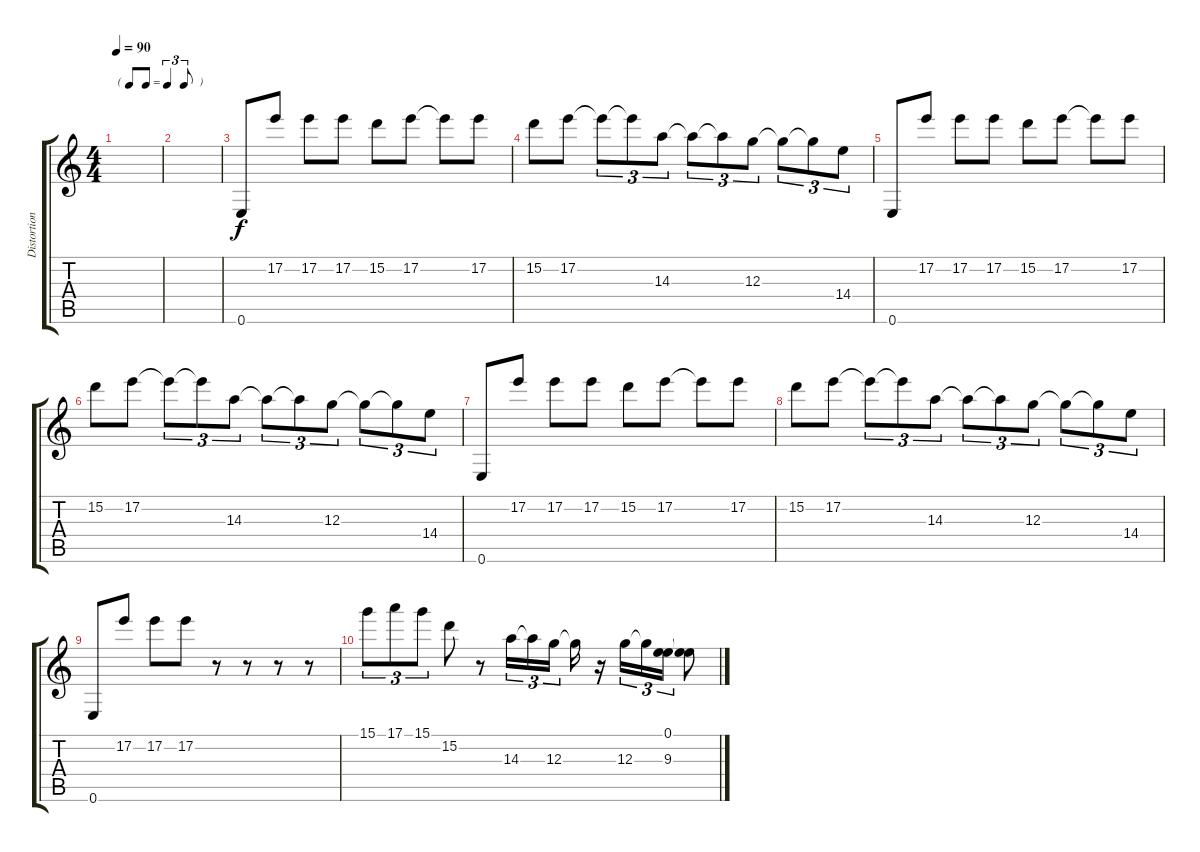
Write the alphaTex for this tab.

\track ("Distortion Guitar #1" "Distortion") {instrument distortionguitar}
\staff {score tabs}
\tuning (E4 B3 G3 D3 A2 E2) {hide}
\ts (4 4)
\tf triplet8th
\tempo 90
\clef g2
\ks c
|
|
0.6.8 17.2.8 17.2.8 17.2.8 15.2.8 17.2.8 17.2{t}.8 17.2.8 |
15.2.8 17.2.8 17.2{t}.8{tu (3 2)} 17.2{t}.8{tu (3 2)} 14.3.8{tu (3 2)} 14.3{t}.8{tu (3 2)} 14.3{t}.8{tu (3 2)} 12.3.8{tu (3 2)} 12.3{t}.8{tu (3 2)} 12.3{t}.8{tu (3 2)} 14.4.8{tu (3 2)} |
0.6.8 17.2.8 17.2.8 17.2.8 15.2.8 17.2.8 17.2{t}.8 17.2.8 |
15.2.8 17.2.8 17.2{t}.8{tu (3 2)} 17.2{t}.8{tu (3 2)} 14.3.8{tu (3 2)} 14.3{t}.8{tu (3 2)} 14.3{t}.8{tu (3 2)} 12.3.8{tu (3 2)} 12.3{t}.8{tu (3 2)} 12.3{t}.8{tu (3 2)} 14.4.8{tu (3 2)} |
0.6.8 17.2.8 17.2.8 17.2.8 15.2.8 17.2.8 17.2{t}.8 17.2.8 |
15.2.8 17.2.8 17.2{t}.8{tu (3 2)} 17.2{t}.8{tu (3 2)} 14.3.8{tu (3 2)} 14.3{t}.8{tu (3 2)} 14.3{t}.8{tu (3 2)} 12.3.8{tu (3 2)} 12.3{t}.8{tu (3 2)} 12.3{t}.8{tu (3 2)} 14.4.8{tu (3 2)} |
0.6.8 17.2.8 17.2.8 17.2.8 r.8 r.8 r.8 r.8 |
15.1.8{tu (3 2)} 17.1.8{tu (3 2)} 15.1.8{tu (3 2)} 15.2.8 r.8 14.3.16{tu (3 2)} 14.3{t}.16{tu (3 2)} 12.3.16{tu (3 2)} 12.3{t}.16 r.16 12.3.16{tu (3 2)} 12.3{t}.16{tu (3 2)} (0.1 9.3).16{tu (3 2)} (0.1{t} 9.3{t}).8
